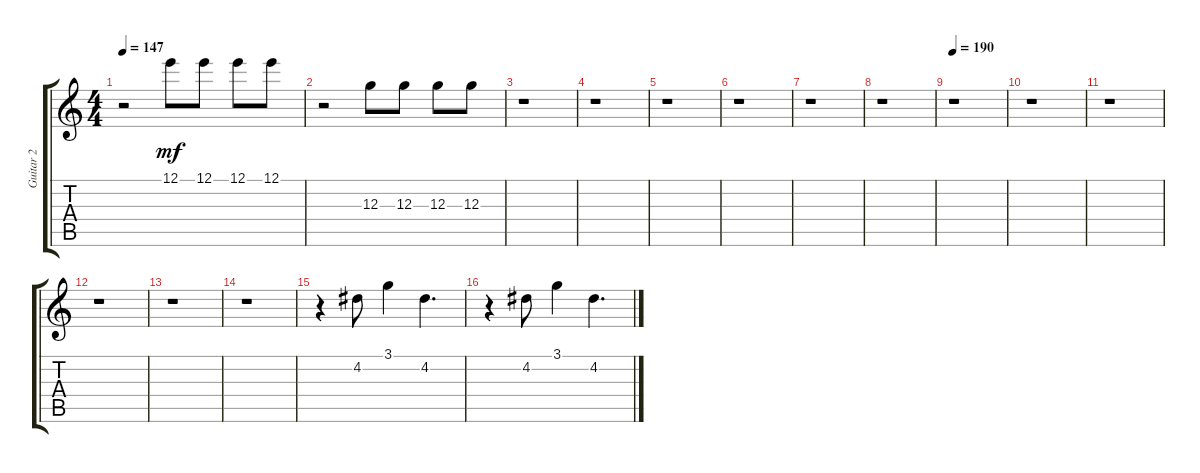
\track ("Guitar 2" "Guitar 2") {instrument distortionguitar}
\staff {score tabs}
\tuning (E4 B3 G3 D3 A2 E2) {hide}
\ts (4 4)
\tempo 147
\clef g2
\ks c
r.2{dy mf} 12.1.8 12.1.8 12.1.8 12.1.8 |
r.2 12.3.8 12.3.8 12.3.8 12.3.8 |
r.1 |
r.1 |
r.1 |
r.1 |
r.1 |
r.1 |
\tempo 190
r.1 |
r.1 |
r.1 |
r.1 |
r.1 |
r.1 |
r.4 4.2.8 3.1.4 4.2.4{d} |
r.4 4.2.8 3.1.4 4.2.4{d}
